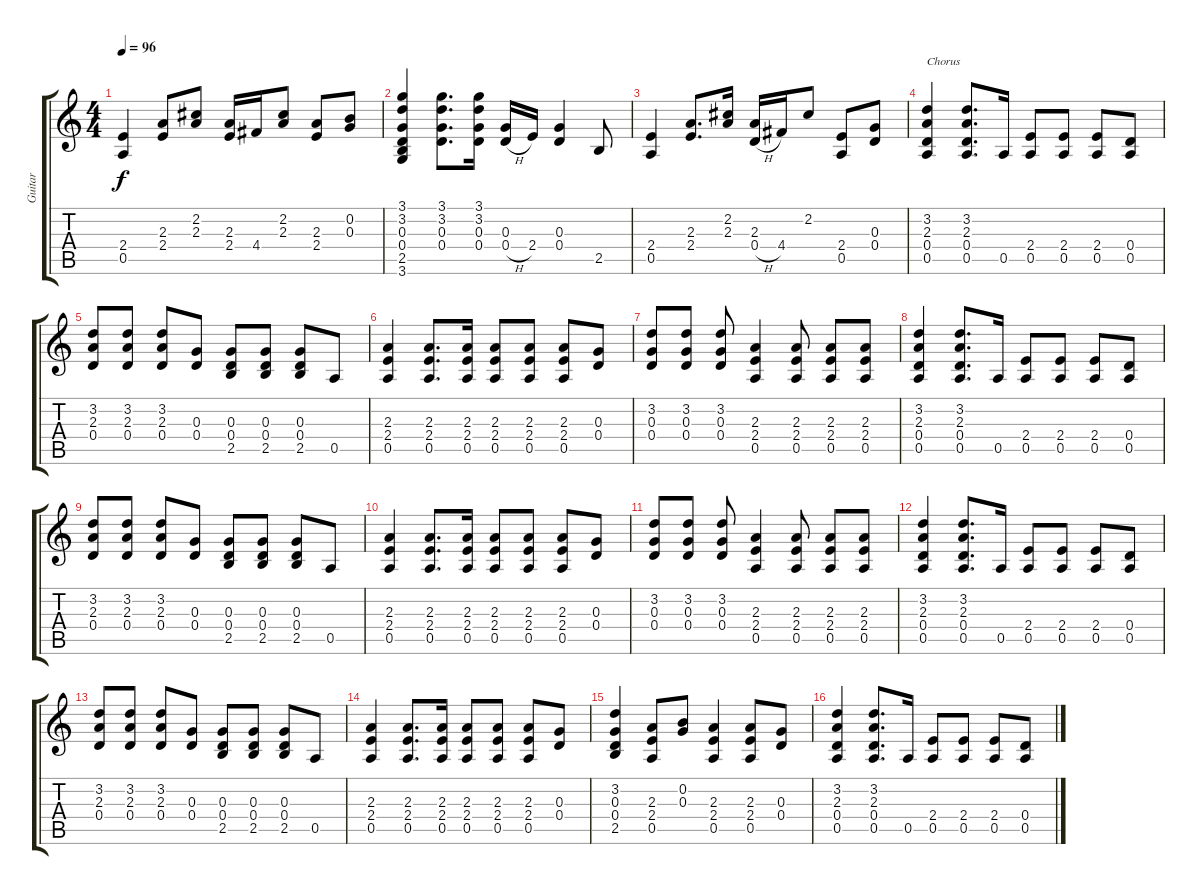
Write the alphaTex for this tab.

\track ("Guitar" "Guitar") {instrument distortionguitar}
\staff {score tabs}
\tuning (E4 B3 G3 D3 A2 E2) {hide}
\ts (4 4)
\tempo 96
\clef g2
\ks c
(2.4 0.5).4{dy f} (2.3 2.4).8 (2.2 2.3).8 (2.3 2.4).16 4.4.16 (2.2 2.3).8 (2.3 2.4).8 (0.2 0.3).8 |
(3.1 3.2 0.3 0.4 2.5 3.6).4 (3.1 3.2 0.3 0.4).8{d} (3.1 3.2 0.3 0.4).16 (0.3 0.4{h}).16 2.4.16 (0.3 0.4).4 2.5.8 |
(2.4 0.5).4 (2.3 2.4).8{d} (2.2 2.3).16 (2.3 0.4{h}).16 4.4.16 2.2.8 (2.4 0.5).8 (0.3 0.4).8 |
(3.2 2.3 0.4 0.5).4{txt "Chorus"} (3.2 2.3 0.4 0.5).8{d} 0.5.16 (2.4 0.5).8 (2.4 0.5).8 (2.4 0.5).8 (0.4 0.5).8 |
(3.2 2.3 0.4).8 (3.2 2.3 0.4).8 (3.2 2.3 0.4).8 (0.3 0.4).8 (0.3 0.4 2.5).8 (0.3 0.4 2.5).8 (0.3 0.4 2.5).8 0.5.8 |
(2.3 2.4 0.5).4 (2.3 2.4 0.5).8{d} (2.3 2.4 0.5).16 (2.3 2.4 0.5).8 (2.3 2.4 0.5).8 (2.3 2.4 0.5).8 (0.3 0.4).8 |
(3.2 0.3 0.4).8 (3.2 0.3 0.4).8 (3.2 0.3 0.4).8 (2.3 2.4 0.5).4 (2.3 2.4 0.5).8 (2.3 2.4 0.5).8 (2.3 2.4 0.5).8 |
(3.2 2.3 0.4 0.5).4 (3.2 2.3 0.4 0.5).8{d} 0.5.16 (2.4 0.5).8 (2.4 0.5).8 (2.4 0.5).8 (0.4 0.5).8 |
(3.2 2.3 0.4).8 (3.2 2.3 0.4).8 (3.2 2.3 0.4).8 (0.3 0.4).8 (0.3 0.4 2.5).8 (0.3 0.4 2.5).8 (0.3 0.4 2.5).8 0.5.8 |
(2.3 2.4 0.5).4 (2.3 2.4 0.5).8{d} (2.3 2.4 0.5).16 (2.3 2.4 0.5).8 (2.3 2.4 0.5).8 (2.3 2.4 0.5).8 (0.3 0.4).8 |
(3.2 0.3 0.4).8 (3.2 0.3 0.4).8 (3.2 0.3 0.4).8 (2.3 2.4 0.5).4 (2.3 2.4 0.5).8 (2.3 2.4 0.5).8 (2.3 2.4 0.5).8 |
(3.2 2.3 0.4 0.5).4 (3.2 2.3 0.4 0.5).8{d} 0.5.16 (2.4 0.5).8 (2.4 0.5).8 (2.4 0.5).8 (0.4 0.5).8 |
(3.2 2.3 0.4).8 (3.2 2.3 0.4).8 (3.2 2.3 0.4).8 (0.3 0.4).8 (0.3 0.4 2.5).8 (0.3 0.4 2.5).8 (0.3 0.4 2.5).8 0.5.8 |
(2.3 2.4 0.5).4 (2.3 2.4 0.5).8{d} (2.3 2.4 0.5).16 (2.3 2.4 0.5).8 (2.3 2.4 0.5).8 (2.3 2.4 0.5).8 (0.3 0.4).8 |
(3.2 0.3 0.4 2.5).4 (2.3 2.4 0.5).8 (0.2 0.3).8 (2.3 2.4 0.5).4 (2.3 2.4 0.5).8 (0.3 0.4).8 |
(3.2 2.3 0.4 0.5).4 (3.2 2.3 0.4 0.5).8{d} 0.5.16 (2.4 0.5).8 (2.4 0.5).8 (2.4 0.5).8 (0.4 0.5).8
